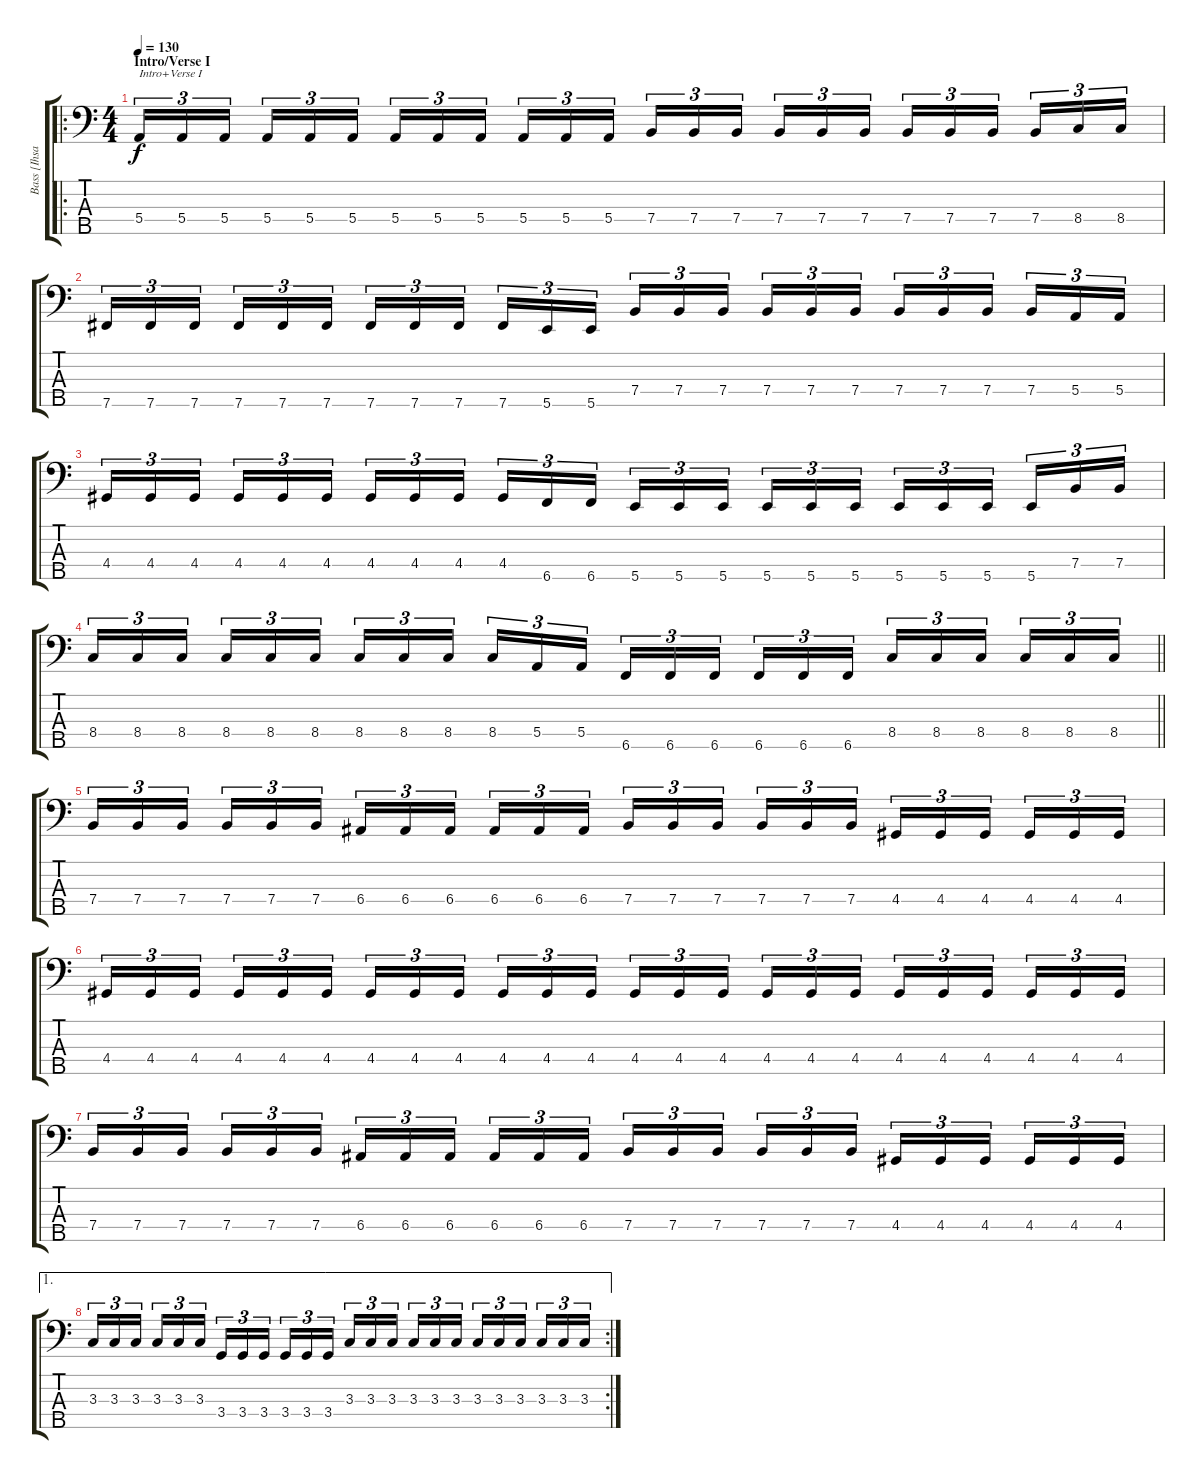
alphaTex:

\track ("Bass [Ihsahn]" "Bass [Ihsa") {instrument electricbasspick}
\staff {score tabs}
\tuning (G2 D2 A1 E1 B0) {hide}
\ro
\ts (4 4)
\section ("" "Intro/Verse I")
\tempo 130
\clef f4
\ks c
5.4.16{tu (3 2) txt "Intro+Verse I" dy f instrument electricbasspick} 5.4.16{tu (3 2)} 5.4.16{tu (3 2) beam splitsecondary} 5.4.16{tu (3 2)} 5.4.16{tu (3 2)} 5.4.16{tu (3 2)} 5.4.16{tu (3 2)} 5.4.16{tu (3 2)} 5.4.16{tu (3 2) beam splitsecondary} 5.4.16{tu (3 2)} 5.4.16{tu (3 2)} 5.4.16{tu (3 2)} 7.4.16{tu (3 2)} 7.4.16{tu (3 2)} 7.4.16{tu (3 2) beam splitsecondary} 7.4.16{tu (3 2)} 7.4.16{tu (3 2)} 7.4.16{tu (3 2)} 7.4.16{tu (3 2)} 7.4.16{tu (3 2)} 7.4.16{tu (3 2) beam splitsecondary} 7.4.16{tu (3 2)} 8.4.16{tu (3 2)} 8.4.16{tu (3 2)} |
7.5.16{tu (3 2)} 7.5.16{tu (3 2)} 7.5.16{tu (3 2) beam splitsecondary} 7.5.16{tu (3 2)} 7.5.16{tu (3 2)} 7.5.16{tu (3 2)} 7.5.16{tu (3 2)} 7.5.16{tu (3 2)} 7.5.16{tu (3 2) beam splitsecondary} 7.5.16{tu (3 2)} 5.5.16{tu (3 2)} 5.5.16{tu (3 2)} 7.4.16{tu (3 2)} 7.4.16{tu (3 2)} 7.4.16{tu (3 2) beam splitsecondary} 7.4.16{tu (3 2)} 7.4.16{tu (3 2)} 7.4.16{tu (3 2)} 7.4.16{tu (3 2)} 7.4.16{tu (3 2)} 7.4.16{tu (3 2) beam splitsecondary} 7.4.16{tu (3 2)} 5.4.16{tu (3 2)} 5.4.16{tu (3 2)} |
4.4.16{tu (3 2)} 4.4.16{tu (3 2)} 4.4.16{tu (3 2) beam splitsecondary} 4.4.16{tu (3 2)} 4.4.16{tu (3 2)} 4.4.16{tu (3 2)} 4.4.16{tu (3 2)} 4.4.16{tu (3 2)} 4.4.16{tu (3 2) beam splitsecondary} 4.4.16{tu (3 2)} 6.5.16{tu (3 2)} 6.5.16{tu (3 2)} 5.5.16{tu (3 2)} 5.5.16{tu (3 2)} 5.5.16{tu (3 2) beam splitsecondary} 5.5.16{tu (3 2)} 5.5.16{tu (3 2)} 5.5.16{tu (3 2)} 5.5.16{tu (3 2)} 5.5.16{tu (3 2)} 5.5.16{tu (3 2) beam splitsecondary} 5.5.16{tu (3 2)} 7.4.16{tu (3 2)} 7.4.16{tu (3 2)} |
\barLineRight lightlight
8.4.16{tu (3 2)} 8.4.16{tu (3 2)} 8.4.16{tu (3 2) beam splitsecondary} 8.4.16{tu (3 2)} 8.4.16{tu (3 2)} 8.4.16{tu (3 2)} 8.4.16{tu (3 2)} 8.4.16{tu (3 2)} 8.4.16{tu (3 2) beam splitsecondary} 8.4.16{tu (3 2)} 5.4.16{tu (3 2)} 5.4.16{tu (3 2)} 6.5.16{tu (3 2)} 6.5.16{tu (3 2)} 6.5.16{tu (3 2) beam splitsecondary} 6.5.16{tu (3 2)} 6.5.16{tu (3 2)} 6.5.16{tu (3 2)} 8.4.16{tu (3 2)} 8.4.16{tu (3 2)} 8.4.16{tu (3 2) beam splitsecondary} 8.4.16{tu (3 2)} 8.4.16{tu (3 2)} 8.4.16{tu (3 2)} |
7.4.16{tu (3 2)} 7.4.16{tu (3 2)} 7.4.16{tu (3 2) beam splitsecondary} 7.4.16{tu (3 2)} 7.4.16{tu (3 2)} 7.4.16{tu (3 2)} 6.4.16{tu (3 2)} 6.4.16{tu (3 2)} 6.4.16{tu (3 2) beam splitsecondary} 6.4.16{tu (3 2)} 6.4.16{tu (3 2)} 6.4.16{tu (3 2)} 7.4.16{tu (3 2)} 7.4.16{tu (3 2)} 7.4.16{tu (3 2) beam splitsecondary} 7.4.16{tu (3 2)} 7.4.16{tu (3 2)} 7.4.16{tu (3 2)} 4.4.16{tu (3 2)} 4.4.16{tu (3 2)} 4.4.16{tu (3 2) beam splitsecondary} 4.4.16{tu (3 2)} 4.4.16{tu (3 2)} 4.4.16{tu (3 2)} |
4.4.16{tu (3 2)} 4.4.16{tu (3 2)} 4.4.16{tu (3 2) beam splitsecondary} 4.4.16{tu (3 2)} 4.4.16{tu (3 2)} 4.4.16{tu (3 2)} 4.4.16{tu (3 2)} 4.4.16{tu (3 2)} 4.4.16{tu (3 2) beam splitsecondary} 4.4.16{tu (3 2)} 4.4.16{tu (3 2)} 4.4.16{tu (3 2)} 4.4.16{tu (3 2)} 4.4.16{tu (3 2)} 4.4.16{tu (3 2) beam splitsecondary} 4.4.16{tu (3 2)} 4.4.16{tu (3 2)} 4.4.16{tu (3 2)} 4.4.16{tu (3 2)} 4.4.16{tu (3 2)} 4.4.16{tu (3 2) beam splitsecondary} 4.4.16{tu (3 2)} 4.4.16{tu (3 2)} 4.4.16{tu (3 2)} |
7.4.16{tu (3 2)} 7.4.16{tu (3 2)} 7.4.16{tu (3 2) beam splitsecondary} 7.4.16{tu (3 2)} 7.4.16{tu (3 2)} 7.4.16{tu (3 2)} 6.4.16{tu (3 2)} 6.4.16{tu (3 2)} 6.4.16{tu (3 2) beam splitsecondary} 6.4.16{tu (3 2)} 6.4.16{tu (3 2)} 6.4.16{tu (3 2)} 7.4.16{tu (3 2)} 7.4.16{tu (3 2)} 7.4.16{tu (3 2) beam splitsecondary} 7.4.16{tu (3 2)} 7.4.16{tu (3 2)} 7.4.16{tu (3 2)} 4.4.16{tu (3 2)} 4.4.16{tu (3 2)} 4.4.16{tu (3 2) beam splitsecondary} 4.4.16{tu (3 2)} 4.4.16{tu (3 2)} 4.4.16{tu (3 2)} |
\ae 1
\rc 2
3.3.16{tu (3 2)} 3.3.16{tu (3 2)} 3.3.16{tu (3 2) beam splitsecondary} 3.3.16{tu (3 2)} 3.3.16{tu (3 2)} 3.3.16{tu (3 2)} 3.4.16{tu (3 2)} 3.4.16{tu (3 2)} 3.4.16{tu (3 2) beam splitsecondary} 3.4.16{tu (3 2)} 3.4.16{tu (3 2)} 3.4.16{tu (3 2)} 3.3.16{tu (3 2)} 3.3.16{tu (3 2)} 3.3.16{tu (3 2) beam splitsecondary} 3.3.16{tu (3 2)} 3.3.16{tu (3 2)} 3.3.16{tu (3 2)} 3.3.16{tu (3 2)} 3.3.16{tu (3 2)} 3.3.16{tu (3 2) beam splitsecondary} 3.3.16{tu (3 2)} 3.3.16{tu (3 2)} 3.3.16{tu (3 2)}
